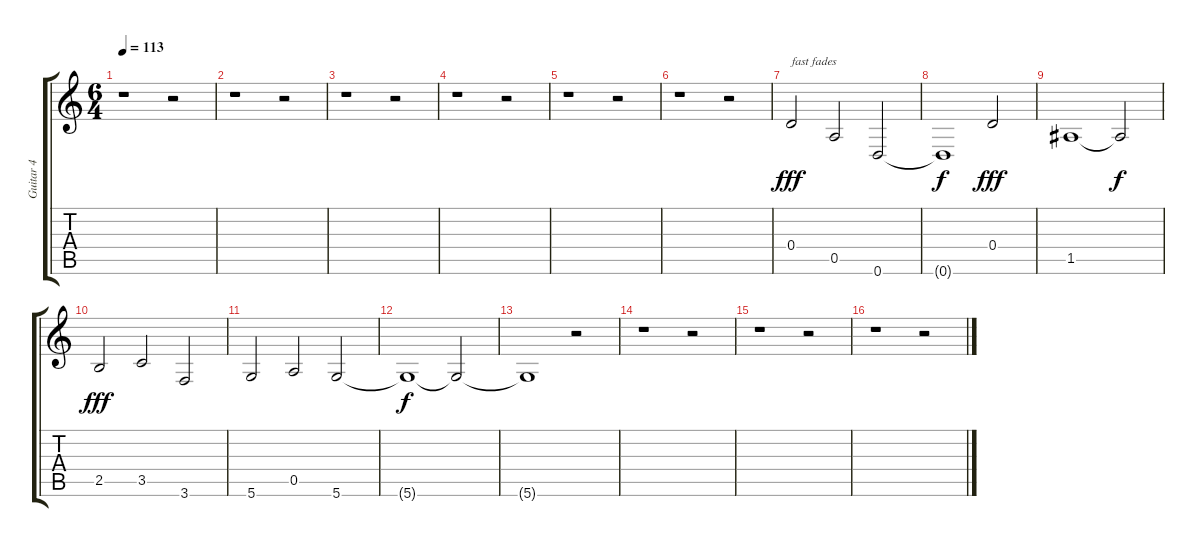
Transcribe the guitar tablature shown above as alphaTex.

\track ("Guitar 4" "Guitar 4") {instrument overdrivenguitar}
\staff {score tabs}
\tuning (E4 B3 G3 D3 A2 D2) {hide}
\ts (6 4)
\tempo 113
\clef g2
\ks c
r.1{dy fff instrument overdrivenguitar} r.2 |
r.1 r.2 |
r.1 r.2 |
r.1 r.2 |
r.1 r.2 |
r.1 r.2 |
0.4.2{txt "fast fades"} 0.5.2 0.6.2 |
0.6{t}.1{dy f} 0.4.2{dy fff} |
1.5.1 1.5{t}.2{dy f} |
2.5.2{dy fff} 3.5.2 3.6.2 |
5.6.2 0.5.2 5.6.2 |
5.6{t}.1{dy f} 5.6{t}.2 |
5.6{t}.1 r.2 |
r.1 r.2 |
r.1 r.2 |
r.1 r.2
